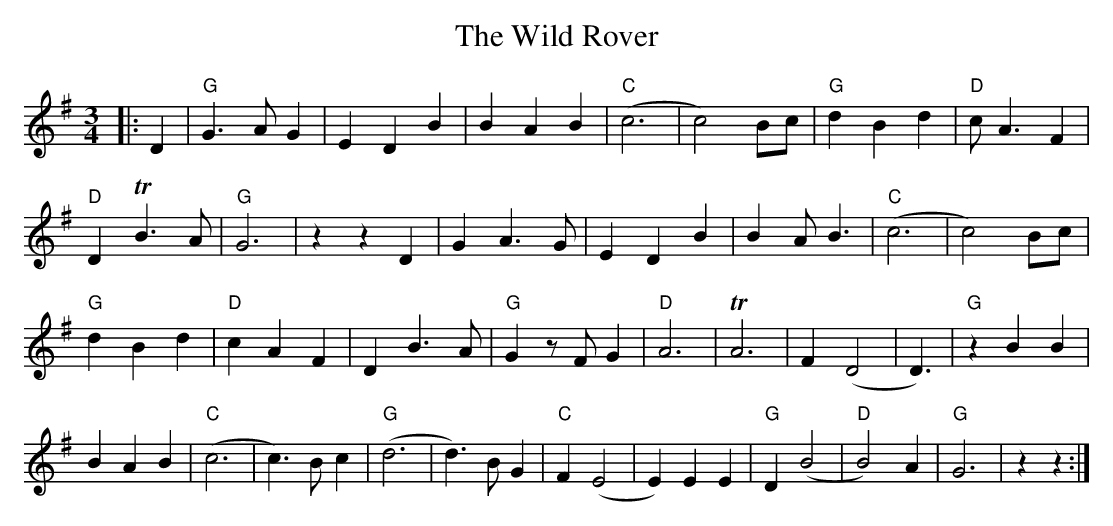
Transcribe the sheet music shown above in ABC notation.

X:1
T: The Wild Rover
M: 3/4
L: 1/8
K: Gmaj
|:D2|"G"G2>A2 G2|E2 D2 B2|B2 A2 B2|"C"(c6|c4) Bc|"G"d2 B2 d2|"D"c2<A2 F2|
"D"D2 TB3 A|"G"G6|z2 z2 D2|G2 A3 G|E2 D2 B2|B2 A2<B2|"C"(c6|c4) Bc|
"G"d2 B2 d2|"D"c2 A2F2|D2 B3 A|"G"G2 z F G2|"D"A6|TA6|F2 (D4|D3)|"G"z2 B2 B2|
B2 A2 B2|"C"(c6|c3)B c2|"G"(d6|d3) B G2|"C"F2 (E4|E2) E2 E2|"G"D2 (B4|"D"B4) A2|"G"G6|z2 z2:|
